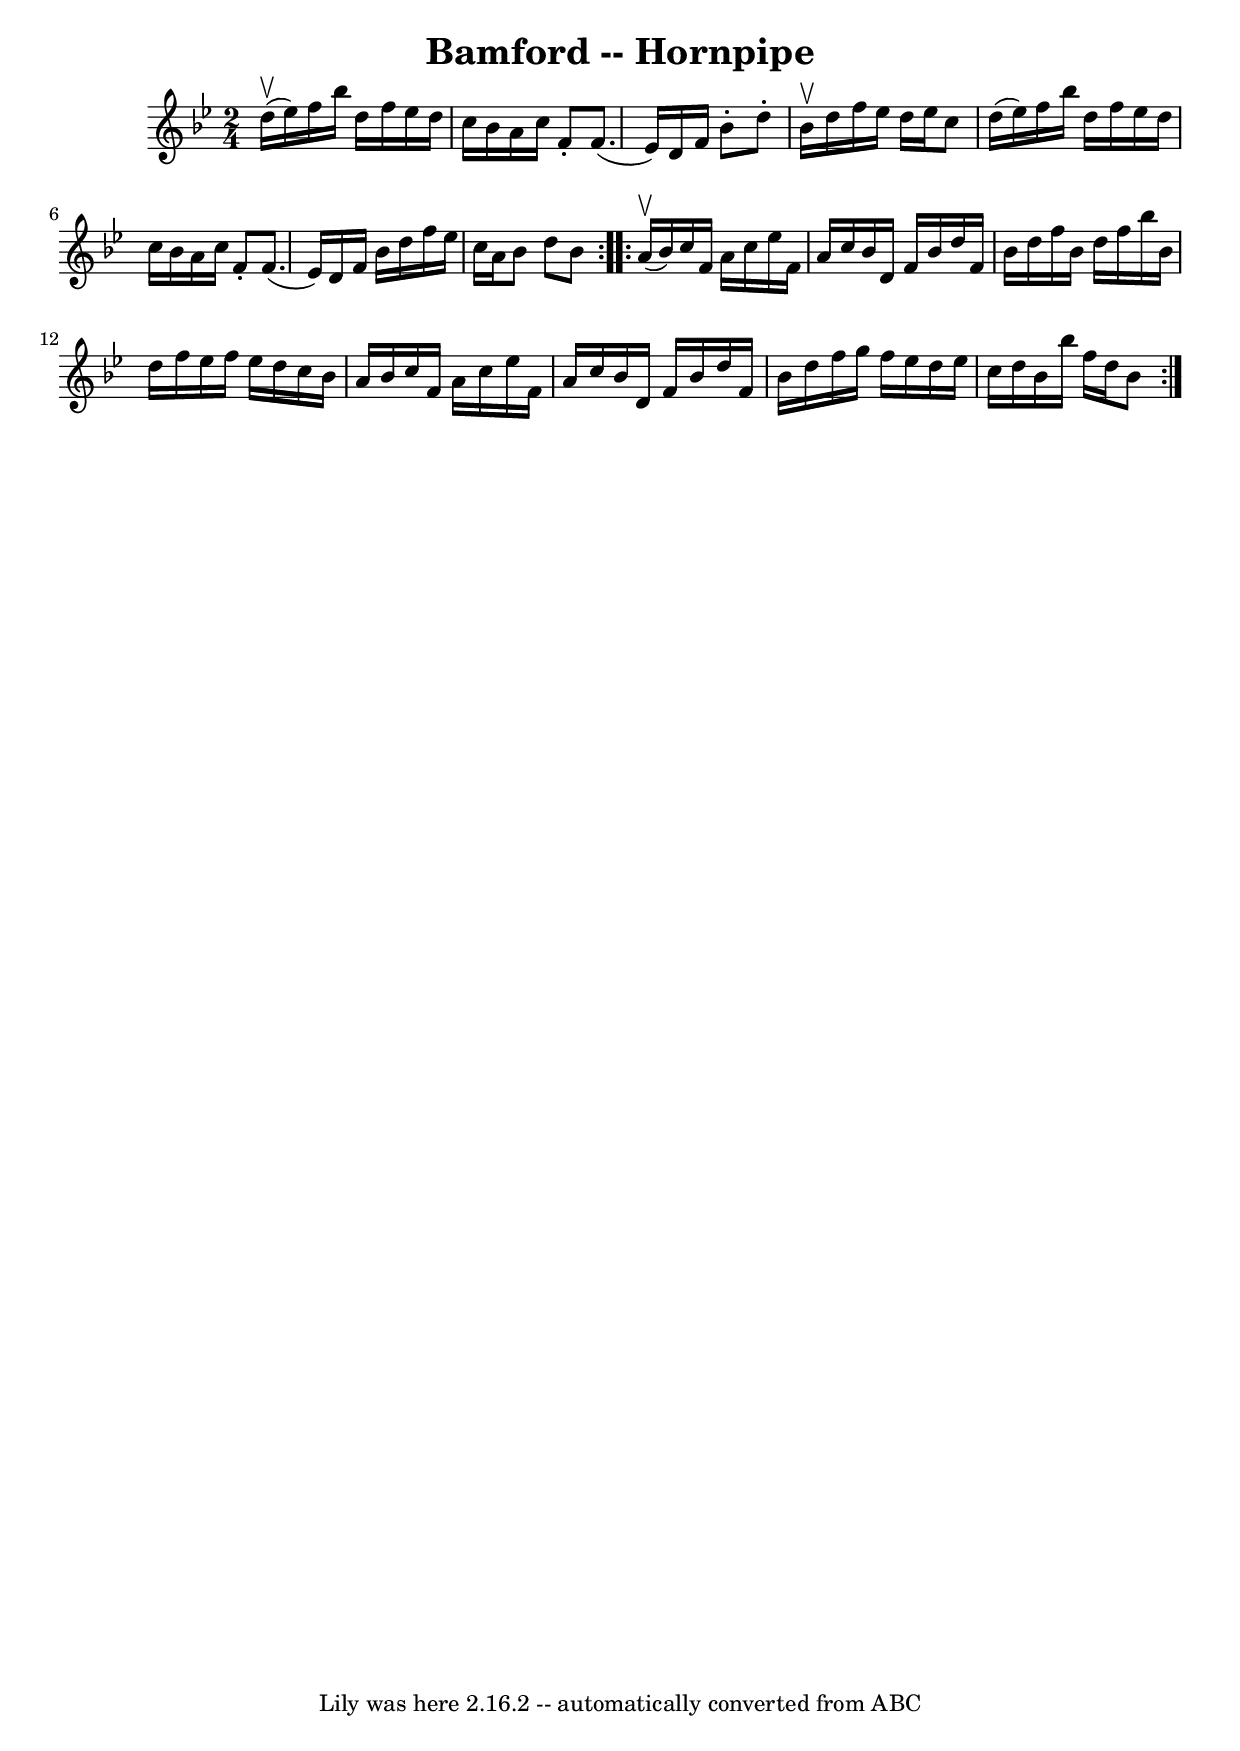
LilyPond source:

\version "2.7.40"
\include "Mammoth.ily"
\header {
	%% book = "Ryan's Mammoth Collection of Fiddle Tunes"
	crossRefNumber = "1"
	footnotes = ""
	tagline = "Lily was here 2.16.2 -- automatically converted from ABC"
	title = "Bamford -- Hornpipe"
}
voicedefault =  {
\set Score.defaultBarType = "empty"

\repeat volta 2 {
\time 2/4 \key bes \major d''16 (^\upbow ees''16)   |
 f''16   
 bes''16 d''16 f''16 ees''16 d''16 c''16 bes'16    |
   
a'16 c''16 f'8 -. f'8. (ees'16)   |
 d'16 f'16    
bes'8 -. d''8 -. bes'16^\upbow d''16    |
 f''16 ees''16    
d''16 ees''16 c''8 d''16 (ees''16)   |
 f''16    
bes''16 d''16 f''16 ees''16 d''16 c''16 bes'16    |
   
a'16 c''16 f'8 -. f'8. (ees'16)   |
 d'16 f'16    
bes'16 d''16 f''16 ees''16 c''16 a'16    |
 bes'8    
d''8 bes'8    }     \repeat volta 2 { a'16 (^\upbow bes'16)   
|
 c''16 f'16 a'16 c''16 ees''16 f'16 a'16 c''16   
 |
 bes'16 d'16 f'16 bes'16 d''16 f'16 bes'16    
d''16    |
 f''16 bes'16 d''16 f''16 bes''16 bes'16    
d''16 f''16    |
 ees''16 f''16 ees''16 d''16 c''16    
bes'16 a'16 bes'16    |
 c''16 f'16 a'16 c''16    
ees''16 f'16 a'16 c''16    |
 bes'16 d'16 f'16 bes'16 
 d''16 f'16 bes'16 d''16    |
 f''16 g''16 f''16    
ees''16 d''16 ees''16 c''16 d''16    |
 bes'16 bes''16   
 f''16 d''16 bes'8    }   
}

\score{
    <<

	\context Staff="default"
	{
	    \voicedefault 
	}

    >>
	\layout {
	}
	\midi {}
}
